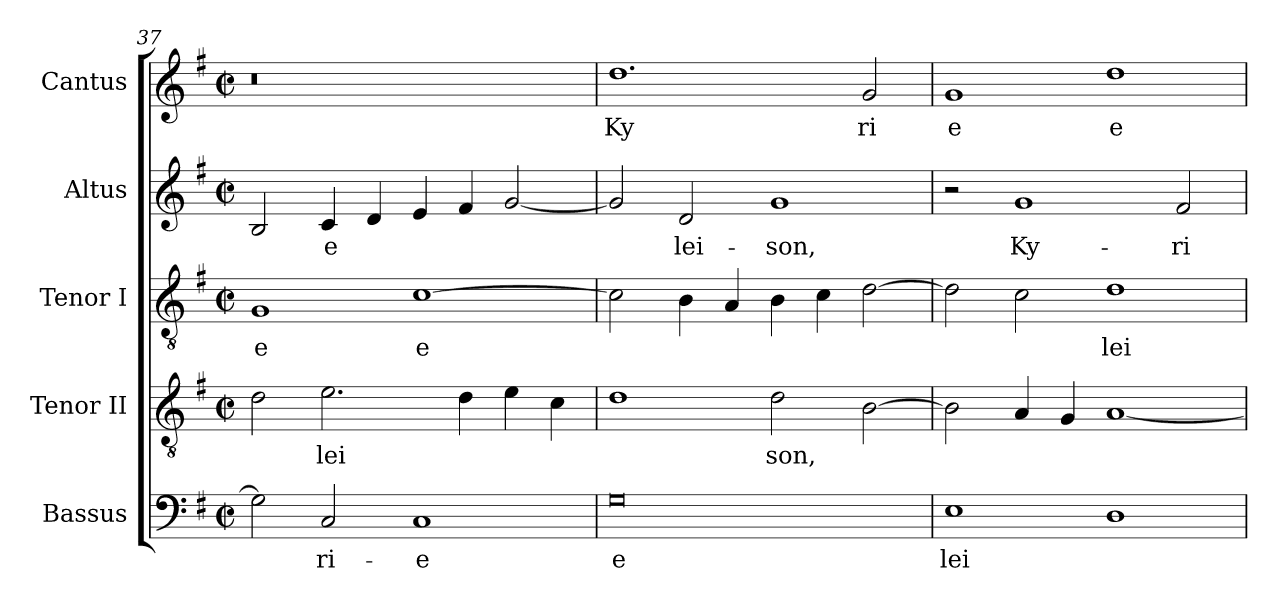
**kern	**text	**kern	**text	**kern	**text	**kern	**text	**kern	**text
*part5	*part5	*part4	*part4	*part3	*part3	*part2	*part2	*part1	*part1
*staff5	*staff5	*staff4	*staff4	*staff3	*staff3	*staff2	*staff2	*staff1	*staff1
*I"Bassus	*	*I"Tenor II	*	*I"Tenor I	*	*I"Altus	*	*I"Cantus	*
*I'B	*	*I'T II	*	*I'T I	*	*I'A	*	*I'C	*
*clefF4	*	*clefGv2	*	*clefGv2	*	*clefG2	*	*clefG2	*
*k[f#]	*	*k[f#]	*	*k[f#]	*	*k[f#]	*	*k[f#]	*
*G:	*	*G:	*	*G:	*	*G:	*	*G:	*
*M2/2	*	*M2/2	*	*M2/2	*	*M2/2	*	*M2/2	*
*met(c|)	*	*met(c|)	*	*met(c|)	*	*met(c|)	*	*met(c|)	*
=37	=37	=37	=37	=37	=37	=37	=37	=37	=37
!	!LO:LY:b:cj	!	!LO:LY:b:cj	!	!LO:LY:b:cj	!	!LO:LY:b:cj	!	!
2G\]	--	2d\	--	1G	e	2B/	.	0r	.
!	!LO:LY:b:cj	!	!LO:LY:b:cj	!	!	!	!LO:LY:b:cj	!	!
2C/	-ri-	2.e\	-lei-	.	.	4c/	e	.	.
!	!	!	!	!	!	!	!LO:LY:b:cj	!	!
.	.	.	.	.	.	4d/	.	.	.
!	!LO:LY:b:cj	!	!	!	!LO:LY:b:cj	!	!LO:LY:b:cj	!	!
1C	-e	.	.	[>1c	e	4e/	.	.	.
!	!	!	!LO:LY:b:cj	!	!	!	!LO:LY:b:cj	!	!
.	.	4d\	--	.	.	4f#/	.	.	.
!	!	!	!LO:LY:b:cj	!	!	!	!LO:LY:b:cj	!	!
.	.	4e\	--	.	.	[>2g/	.	.	.
!	!	!	!LO:LY:b:cj	!	!	!	!	!	!
.	.	4c\	--	.	.	.	.	.	.
!!LO:PB:g=z
=38	=38	=38	=38	=38	=38	=38	=38	=38	=38
!	!LO:LY:b:cj	!	!LO:LY:b:cj	!	!LO:LY:b:cj	!	!LO:LY:b:cj	!	!LO:LY:b:cj
0G	e	1d	--	2c\]	.	2g/]	.	1.dd	Ky
!	!	!	!	!	!LO:LY:b:cj	!	!LO:LY:b:cj	!	!
.	.	.	.	4B\	.	2d/	lei-	.	.
!	!	!	!	!	!LO:LY:b:cj	!	!	!	!
.	.	.	.	4A/	.	.	.	.	.
!	!	!	!LO:LY:b:cj	!	!LO:LY:b:cj	!	!LO:LY:b:cj	!	!
.	.	2d\	-son,	4B\	.	1g	-son,	.	.
!	!	!	!	!	!LO:LY:b:cj	!	!	!	!
.	.	.	.	4c\	.	.	.	.	.
!	!	!	!LO:LY:b:cj	!	!LO:LY:b:cj	!	!	!	!LO:LY:b:cj
.	.	[>2B\	.	[>2d\	.	.	.	2g/	ri
=39	=39	=39	=39	=39	=39	=39	=39	=39	=39
!	!LO:LY:b:cj	!	!LO:LY:b:cj	!	!LO:LY:b:cj	!	!	!	!LO:LY:b:cj
1E	lei	2B\]	.	2d\]	.	2r	.	1g	e
!	!	!	!LO:LY:b:cj	!	!LO:LY:b:cj	!	!LO:LY:b:cj	!	!
.	.	4A/	.	2c\	.	1g	Ky-	.	.
!	!	!	!LO:LY:b:cj	!	!	!	!	!	!
.	.	4G/	.	.	.	.	.	.	.
!	!LO:LY:b:cj	!	!LO:LY:b:cj	!	!LO:LY:b:cj	!	!	!	!LO:LY:b:cj
1D	.	[<1A	.	1d	lei	.	.	1dd	e
!	!	!	!	!	!	!	!LO:LY:b:cj	!	!
.	.	.	.	.	.	2f#/	-ri-	.	.
=	=	=	=	=	=	=	=	=	=
*-	*-	*-	*-	*-	*-	*-	*-	*-	*-
